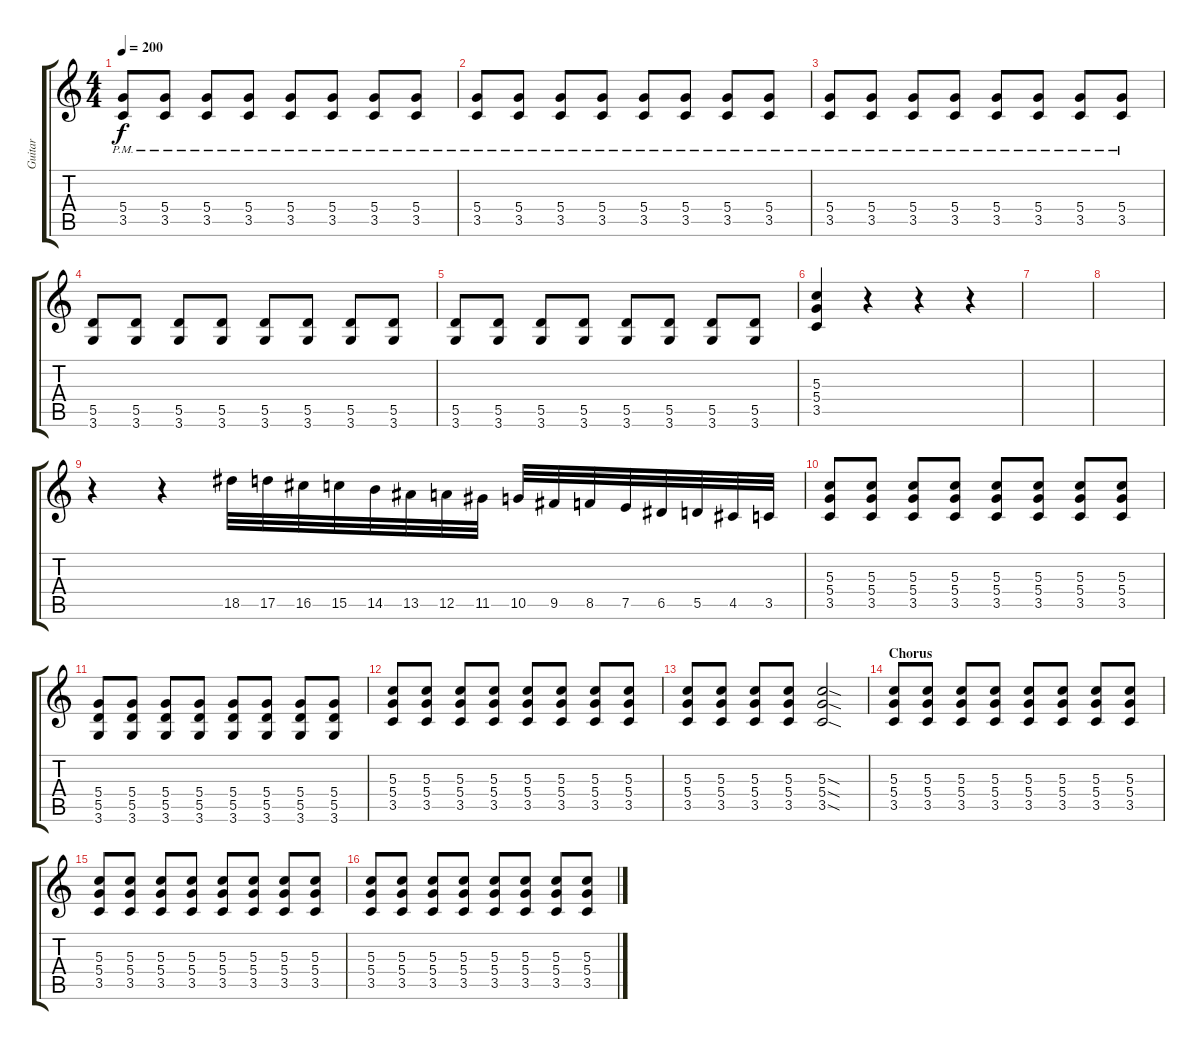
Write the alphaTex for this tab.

\track ("Guitar" "Guitar") {instrument distortionguitar}
\staff {score tabs}
\tuning (E4 B3 G3 D3 A2 E2) {hide}
\ts (4 4)
\tempo 200
\clef g2
\ks c
(5.4{pm} 3.5{pm}).8{dy f} (5.4{pm} 3.5{pm}).8 (5.4{pm} 3.5{pm}).8 (5.4{pm} 3.5{pm}).8 (5.4{pm} 3.5{pm}).8 (5.4{pm} 3.5{pm}).8 (5.4{pm} 3.5{pm}).8 (5.4{pm} 3.5{pm}).8 |
(5.4{pm} 3.5{pm}).8 (5.4{pm} 3.5{pm}).8 (5.4{pm} 3.5{pm}).8 (5.4{pm} 3.5{pm}).8 (5.4{pm} 3.5{pm}).8 (5.4{pm} 3.5{pm}).8 (5.4{pm} 3.5{pm}).8 (5.4{pm} 3.5{pm}).8 |
(5.4{pm} 3.5{pm}).8 (5.4{pm} 3.5{pm}).8 (5.4{pm} 3.5{pm}).8 (5.4{pm} 3.5{pm}).8 (5.4{pm} 3.5{pm}).8 (5.4{pm} 3.5{pm}).8 (5.4{pm} 3.5{pm}).8 (5.4{pm} 3.5{pm}).8 |
(5.5 3.6).8 (5.5 3.6).8 (5.5 3.6).8 (5.5 3.6).8 (5.5 3.6).8 (5.5 3.6).8 (5.5 3.6).8 (5.5 3.6).8 |
(5.5 3.6).8 (5.5 3.6).8 (5.5 3.6).8 (5.5 3.6).8 (5.5 3.6).8 (5.5 3.6).8 (5.5 3.6).8 (5.5 3.6).8 |
(5.3 5.4 3.5).4 r.4 r.4 r.4 |
|
|
r.4 r.4 18.5.32 17.5.32 16.5.32 15.5.32 14.5.32 13.5.32 12.5.32 11.5.32 10.5.32 9.5.32 8.5.32 7.5.32 6.5.32 5.5.32 4.5.32 3.5.32 |
(5.3 5.4 3.5).8 (5.3 5.4 3.5).8 (5.3 5.4 3.5).8 (5.3 5.4 3.5).8 (5.3 5.4 3.5).8 (5.3 5.4 3.5).8 (5.3 5.4 3.5).8 (5.3 5.4 3.5).8 |
(5.4 5.5 3.6).8 (5.4 5.5 3.6).8 (5.4 5.5 3.6).8 (5.4 5.5 3.6).8 (5.4 5.5 3.6).8 (5.4 5.5 3.6).8 (5.4 5.5 3.6).8 (5.4 5.5 3.6).8 |
(5.3 5.4 3.5).8 (5.3 5.4 3.5).8 (5.3 5.4 3.5).8 (5.3 5.4 3.5).8 (5.3 5.4 3.5).8 (5.3 5.4 3.5).8 (5.3 5.4 3.5).8 (5.3 5.4 3.5).8 |
(5.3 5.4 3.5).8 (5.3 5.4 3.5).8 (5.3 5.4 3.5).8 (5.3 5.4 3.5).8 (5.3{sod} 5.4{sod} 3.5{sod}).2 |
\section ("" "Chorus")
(5.3 5.4 3.5).8 (5.3 5.4 3.5).8 (5.3 5.4 3.5).8 (5.3 5.4 3.5).8 (5.3 5.4 3.5).8 (5.3 5.4 3.5).8 (5.3 5.4 3.5).8 (5.3 5.4 3.5).8 |
(5.3 5.4 3.5).8 (5.3 5.4 3.5).8 (5.3 5.4 3.5).8 (5.3 5.4 3.5).8 (5.3 5.4 3.5).8 (5.3 5.4 3.5).8 (5.3 5.4 3.5).8 (5.3 5.4 3.5).8 |
(5.3 5.4 3.5).8 (5.3 5.4 3.5).8 (5.3 5.4 3.5).8 (5.3 5.4 3.5).8 (5.3 5.4 3.5).8 (5.3 5.4 3.5).8 (5.3 5.4 3.5).8 (5.3 5.4 3.5).8
